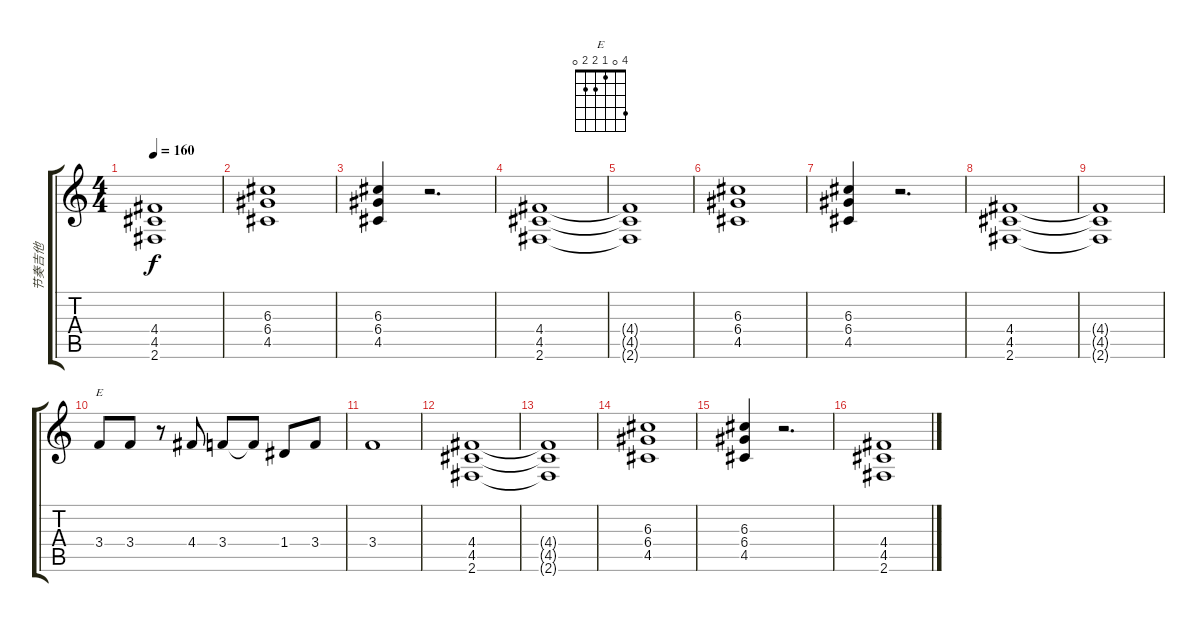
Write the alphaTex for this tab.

\track ("节奏吉他" "节奏吉他") {instrument distortionguitar}
\staff {score tabs}
\tuning (E4 B3 G3 D3 A2 E2) {hide}
\chord ("E" 4 0 1 2 2 0)
\ts (4 4)
\tempo 160
\clef g2
\ks c
(4.4{t} 4.5{t} 2.6{t}).1{dy f} |
(6.3 6.4 4.5).1 |
(6.3 6.4 4.5).4 r.2{d} |
(4.4 4.5 2.6).1 |
(4.4{t} 4.5{t} 2.6{t}).1 |
(6.3 6.4 4.5).1 |
(6.3 6.4 4.5).4 r.2{d} |
(4.4 4.5 2.6).1 |
(4.4{t} 4.5{t} 2.6{t}).1 |
3.4.8{ch "E" instrument electricguitarmuted} 3.4.8 r.8 4.4.8 3.4.8 3.4{t}.8 1.4.8 3.4.8 |
3.4.1 |
(4.4 4.5 2.6).1{instrument distortionguitar} |
(4.4{t} 4.5{t} 2.6{t}).1 |
(6.3 6.4 4.5).1 |
(6.3 6.4 4.5).4 r.2{d} |
(4.4 4.5 2.6).1
